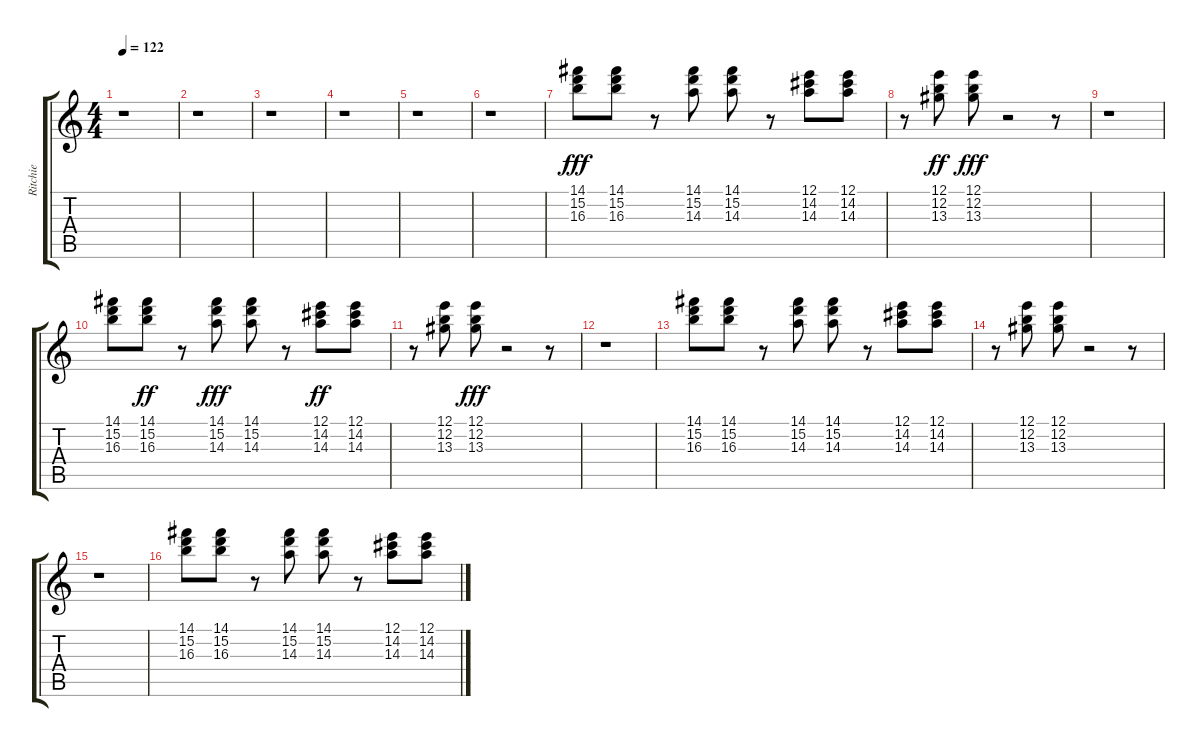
\track ("Ritchie" "Ritchie") {instrument distortionguitar}
\staff {score tabs}
\tuning (E4 B3 G3 D3 A2 E2) {hide}
\ts (4 4)
\tempo 122
\clef g2
\ks c
r.1{dy fff} |
r.1 |
r.1 |
r.1 |
r.1 |
r.1 |
(14.1 15.2 16.3).8 (14.1 15.2 16.3).8 r.8 (14.1 15.2 14.3).8 (14.1 15.2 14.3).8 r.8 (12.1 14.2 14.3).8 (12.1 14.2 14.3).8 |
r.8 (12.1 12.2 13.3).8{dy ff} (12.1 12.2 13.3).8{dy fff} r.2 r.8 |
r.1 |
(14.1 15.2 16.3).8 (14.1 15.2 16.3).8{dy ff} r.8 (14.1 15.2 14.3).8{dy fff} (14.1 15.2 14.3).8 r.8 (12.1 14.2 14.3).8{dy ff} (12.1 14.2 14.3).8 |
r.8 (12.1 12.2 13.3).8 (12.1 12.2 13.3).8{dy fff} r.2 r.8 |
r.1 |
(14.1 15.2 16.3).8 (14.1 15.2 16.3).8 r.8 (14.1 15.2 14.3).8 (14.1 15.2 14.3).8 r.8 (12.1 14.2 14.3).8 (12.1 14.2 14.3).8 |
r.8 (12.1 12.2 13.3).8 (12.1 12.2 13.3).8 r.2 r.8 |
r.1 |
(14.1 15.2 16.3).8{volume 16} (14.1 15.2 16.3).8 r.8 (14.1 15.2 14.3).8 (14.1 15.2 14.3).8 r.8 (12.1 14.2 14.3).8 (12.1 14.2 14.3).8
